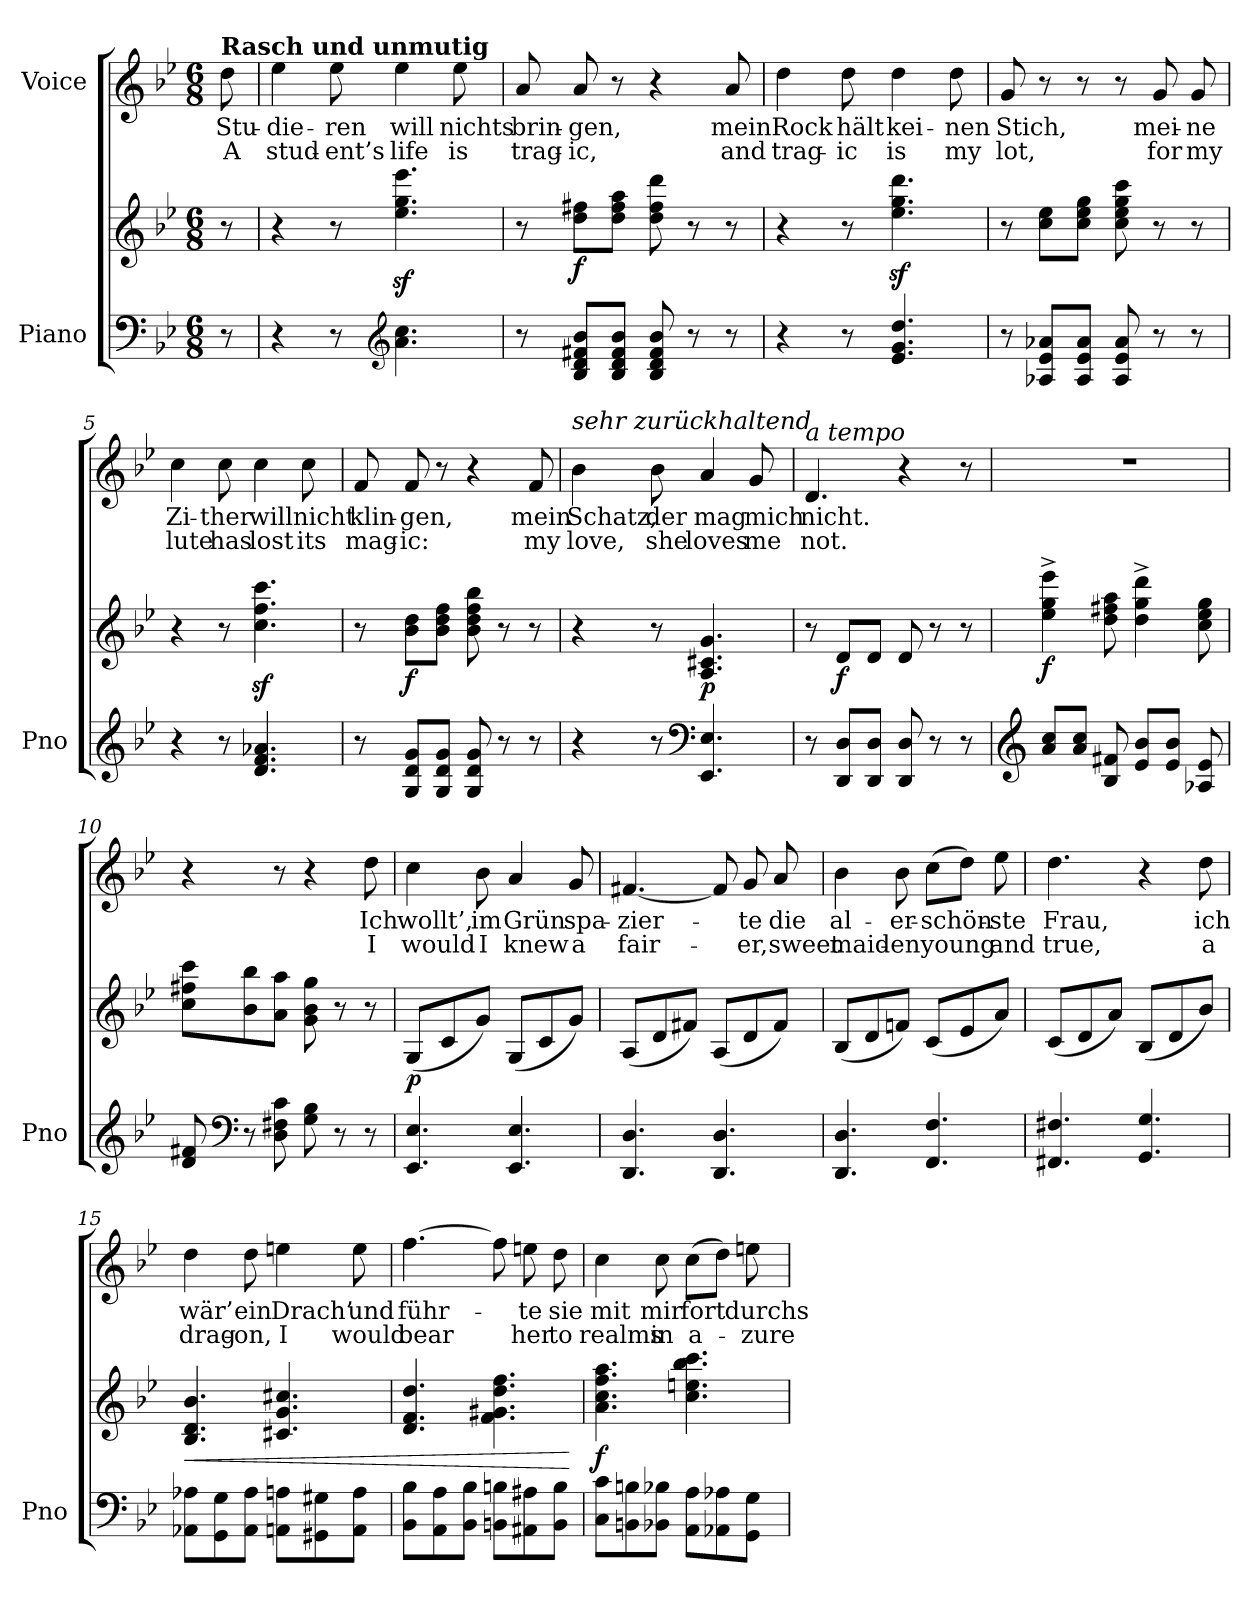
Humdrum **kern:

**kern	**kern	**dynam	**kern	**text	**text
*part2	*part2	*part2	*part1	*part1	*part1
*staff3	*staff2	*staff2/3	*staff1	*staff1	*staff1
*I"Piano	*	*	*I"Voice	*	*
*I'Pno	*	*	*	*	*
*clefF4	*clefG2	*	*clefG2	*	*
*k[b-e-]	*k[b-e-]	*	*k[b-e-]	*	*
*M6/8	*M6/8	*	*M6/8	*	*
=	=	=	=	=	=
!	!	!	!LO:TX:a:B:t=Rasch und unmutig	!	!
8r	8r	.	8dd\	Stu-	A
=1	=1	=1	=1	=1	=1
4r	4r	.	4ee-\	-die-	stud-
8r	8r	.	8ee-\	-ren	-ent’s
*clefG2	*	*	*	*	*
4.a\ 4.cc\	4.ee-\z< 4.gg\z< 4.eee-\z<	.	4ee-\	will	life
.	.	.	8ee-\	nichts	is
=2	=2	=2	=2	=2	=2
8r	8r	.	8a/	brin-	trag-
!	!	!LO:DY:b	!	!	!
8B-/ 8d/ 8f#X/ 8b-/L	8dd\ 8ff#X\L	f	8a/	-gen,	-ic,
8B-/ 8d/ 8f#/ 8b-/J	8dd\ 8ff#\ 8aa\J	.	8r	.	.
8B-/ 8d/ 8f#/ 8b-/	8dd\ 8ff#\ 8ddd\	.	4r	.	.
8r	8r	.	.	.	.
8r	8r	.	8a/	mein	and
=3	=3	=3	=3	=3	=3
4r	4r	.	4dd\	Rock	trag-
8r	8r	.	8dd\	hält	-ic
4.e-/ 4.g/ 4.dd/	4.ee-\z< 4.gg\z< 4.ddd\z<	.	4dd\	kei-	is
.	.	.	8dd\	-nen	my
=4	=4	=4	=4	=4	=4
8r	8r	.	8g/	Stich,	lot,
8A-X/ 8e-/ 8a-X/L	8cc\ 8ee-\L	.	8r	.	.
8A-/ 8e-/ 8a-/J	8cc\ 8ee-\ 8gg\J	.	8r	.	.
8A-/ 8e-/ 8a-/	8cc\ 8ee-\ 8gg\ 8ccc\	.	8r	.	.
8r	8r	.	8g/	mei-	for
8r	8r	.	8g/	-ne	my
=5	=5	=5	=5	=5	=5
4r	4r	.	4cc\	Zi-	lute
8r	8r	.	8cc\	-ther	has
4.d/ 4.f/ 4.a-X/	4.cc\z< 4.ff\z< 4.ccc\z<	.	4cc\	will	lost
.	.	.	8cc\	nicht	its
=6	=6	=6	=6	=6	=6
8r	8r	.	8f/	klin-	mag-
!	!	!LO:DY:b	!	!	!
8G/ 8d/ 8g/L	8b-\ 8dd\L	f	8f/	-gen,	-ic:
8G/ 8d/ 8g/J	8b-\ 8dd\ 8ff\J	.	8r	.	.
8G/ 8d/ 8g/	8b-\ 8dd\ 8ff\ 8bb-\	.	4r	.	.
8r	8r	.	.	.	.
8r	8r	.	8f/	mein	my
=7	=7	=7	=7	=7	=7
!	!	!	!LO:TX:a:i:t=sehr zurückhaltend	!	!
4r	4r	.	4b-\	Schatz,	love,
8r	8r	.	8b-\	der	she
*clefF4	*	*	*	*	*
!	!	!LO:DY:b	!	!	!
4.EE-/ 4.E-/	4.A/ 4.c#X/ 4.g/	p	4a/	mag	loves
.	.	.	8g/	mich	me
=8	=8	=8	=8	=8	=8
!	!	!	!LO:TX:a:i:t=a tempo	!	!
8r	8r	.	4.d/	nicht.	not.
!	!	!LO:DY:b	!	!	!
8DD/ 8D/L	8d/L	f	.	.	.
8DD/ 8D/J	8d/J	.	.	.	.
8DD/ 8D/	8d/	.	4r	.	.
8r	8r	.	.	.	.
8r	8r	.	8r	.	.
=9	=9	=9	=9	=9	=9
*clefG2	*	*	*	*	*
!	!	!LO:DY:b	!	!	!
8a/ 8cc/L	4ee-\^ 4gg\^ 4eee-\^	f	2.r	.	.
8a/ 8cc/J	.	.	.	.	.
8B-/ 8f#X/	8dd\ 8ff#X\ 8aa\	.	.	.	.
8e-/ 8b-/L	4dd\^ 4gg\^ 4ddd\^	.	.	.	.
8e-/ 8b-/J	.	.	.	.	.
8A-X/ 8e-/	8cc\ 8ee-\ 8gg\	.	.	.	.
=10	=10	=10	=10	=10	=10
8d/ 8f#X/	8cc\ 8ff#X\ 8ccc\L	.	4r	.	.
*clefF4	*	*	*	*	*
8r	8b-\ 8bb-\	.	.	.	.
8D\ 8F#X\ 8c\	8a\ 8aa\J	.	8r	.	.
8G\ 8B-\	8g\ 8b-\ 8gg\	.	4r	.	.
8r	8r	.	.	.	.
8r	8r	.	8dd\	Ich	I
=11	=11	=11	=11	=11	=11
!	!	!LO:DY:a=2	!	!	!
4.EE-/ 4.E-/	(8G/L	p	4cc\	wollt’,	would
.	8c/	.	.	.	.
.	8g/J)	.	8b-\	im	I
4.EE-/ 4.E-/	(8G/L	.	4a/	Grün	knew
.	8c/	.	.	.	.
.	8g/J)	.	8g/	spa-	a
=12	=12	=12	=12	=12	=12
4.DD/ 4.D/	(8A/L	.	[4.f#X/	-zier-	fair-
.	8d/	.	.	.	.
.	8f#X/J)	.	.	.	.
4.DD/ 4.D/	(8A/L	.	8f#/]	.	.
.	8d/	.	8g/	-te	-er,
.	8f#/J)	.	8a/	die	sweet
=13	=13	=13	=13	=13	=13
4.DD/ 4.D/	(8B-/L	.	4b-\	al-	maid-
.	8d/	.	.	.	.
.	8fn/J)	.	8b-\	-er-	-en
4.FF/ 4.F/	(8c/L	.	(8cc\L	-schön-	young
.	8e-/	.	8dd\J)	.	.
.	8a/J)	.	8ee-\	-ste	and
=14	=14	=14	=14	=14	=14
4.FF#X/ 4.F#X/	(8c/L	.	4.dd\	Frau,	true,
.	8d/	.	.	.	.
.	8a/J)	.	.	.	.
4.GG/ 4.G/	(8B-/L	.	4r	.	.
.	8d/	.	.	.	.
.	8b-/J)	.	8dd\	ich	a
=15	=15	=15	=15	=15	=15
!	!	!LO:HP:b	!	!	!
8AA-X\ 8A-X\L	4.B-/ 4.d/ 4.b-/	<	4dd\	wär’	drag-
8GG\ 8G\	.	.	.	.	.
8AA-\ 8A-\J	.	.	8dd\	ein	-on,
8AAn\ 8An\L	4.c#X/ 4.g/ 4.cc#X/	.	4een\	Drach’	I
8GG#X\ 8G#X\	.	.	.	.	.
8AA\ 8A\J	.	.	8ee\	und	would
=16	=16	=16	=16	=16	=16
8BB-\ 8B-\L	4.d/ 4.f/ 4.dd/	.	[4.ff\	führ-	bear
8AA\ 8A\	.	.	.	.	.
8BB-\ 8B-\J	.	.	.	.	.
8BBn\ 8Bn\L	4.f\ 4.g#X\ 4.dd\ 4.ff\	.	8ff\]	.	.
8AA#X\ 8A#X\	.	.	8een\	-te	her
8BB\ 8B\J	.	.	8dd\	sie	to
.	.	[	.	.	.
=17	=17	=17	=17	=17	=17
!	!	!LO:DY:b	!	!	!
8C\ 8c\L	4.a\ 4.cc\ 4.ff\ 4.aa\	f	4cc\	mit	realms
8BBn\ 8Bn\	.	.	.	.	.
8BB-X\ 8B-X\J	.	.	8cc\	mir	in
8AA\ 8A\L	4.cc\ 4.een\ 4.bb-\ 4.ccc\	.	(8cc\L	fort	a-
8AA-X\ 8A-X\	.	.	8dd\J)	.	.
8GG\ 8G\J	.	.	8een\	durchs	-zure
=	=	=	=	=	=
*-	*-	*-	*-	*-	*-
